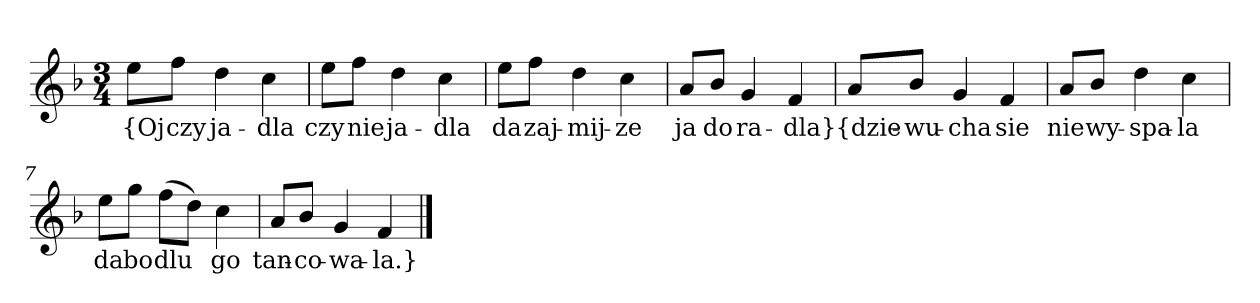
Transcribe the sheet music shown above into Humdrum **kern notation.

**kern	**text
*part1	*part1
*staff1	*staff1
*clefG2	*
*k[b-]	*
*F:	*
*M3/4	*
=	=
8ee\L	{Oj
8ff\J	czy
4dd	ja-
4cc	-dla
=2	=2
8ee\L	czy
8ff\J	nie
4dd	ja-
4cc	-dla
=3	=3
8ee\L	da
8ff\J	zaj-
4dd	-mij-
4cc	-ze
=4	=4
8a/L	ja
8b-/J	do
4g	ra-
4f	-dla}
=5y	=5y
8a/L	{dzie-
8b-/J	-wu-
4g	-cha
4f	sie
=6	=6
8a/L	nie
8b-/J	wy-
4dd	-spa-
4cc	-la
=7	=7
8ee\L	da
8gg\J	bo
(8ff\L	dlu
8dd\J)	--
4cc	-go
=8	=8
8a/L	tan-
8b-/J	-co-
4g	-wa-
4f	-la.}
==	==
*-	*-
